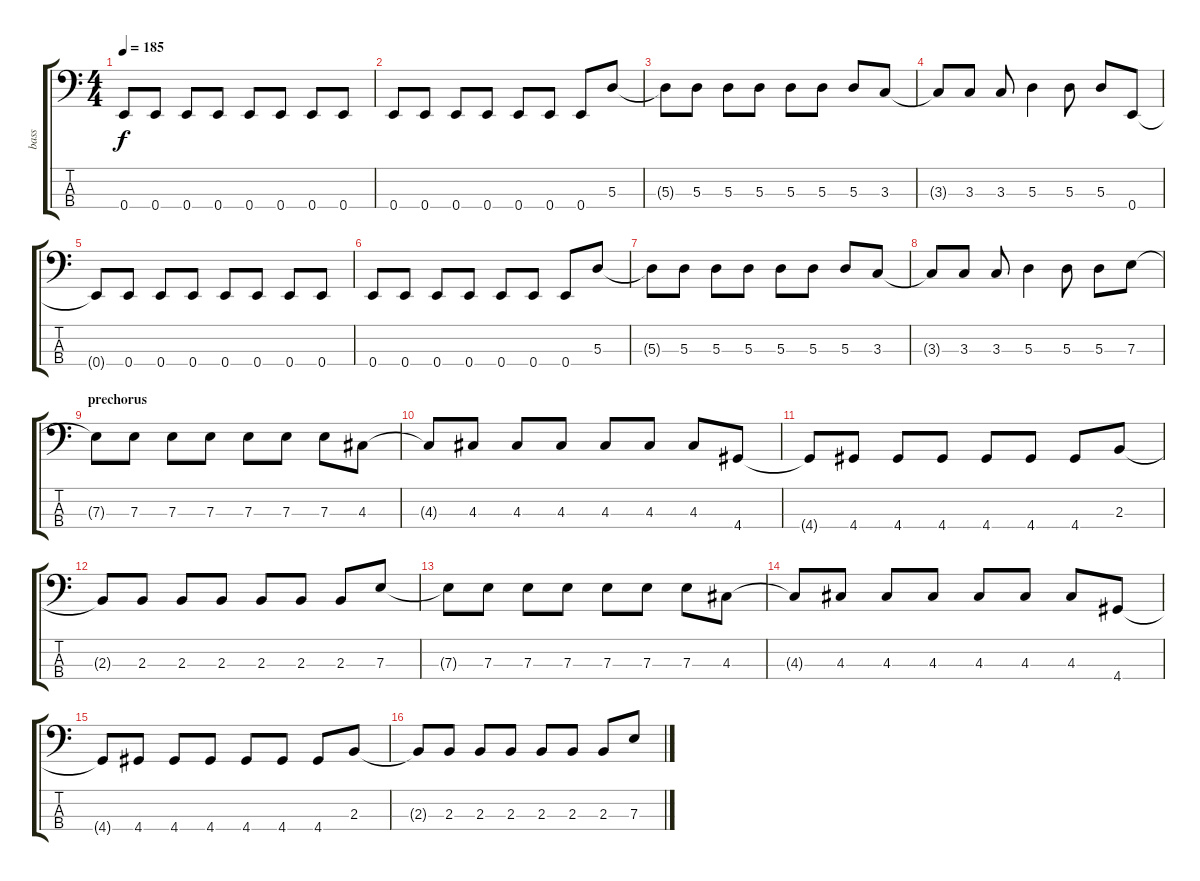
\track ("bass" "bass") {instrument electricbassfinger}
\staff {score tabs}
\tuning (G2 D2 A1 E1) {hide}
\ts (4 4)
\tempo 185
\clef f4
\ks c
0.4{t}.8{dy f} 0.4.8 0.4.8 0.4.8 0.4.8 0.4.8 0.4.8 0.4.8 |
0.4.8 0.4.8 0.4.8 0.4.8 0.4.8 0.4.8 0.4.8 5.3.8 |
5.3{t}.8 5.3.8 5.3.8 5.3.8 5.3.8 5.3.8 5.3.8 3.3.8 |
3.3{t}.8 3.3.8 3.3.8 5.3.4 5.3.8 5.3.8 0.4.8 |
0.4{t}.8 0.4.8 0.4.8 0.4.8 0.4.8 0.4.8 0.4.8 0.4.8 |
0.4.8 0.4.8 0.4.8 0.4.8 0.4.8 0.4.8 0.4.8 5.3.8 |
5.3{t}.8 5.3.8 5.3.8 5.3.8 5.3.8 5.3.8 5.3.8 3.3.8 |
3.3{t}.8 3.3.8 3.3.8 5.3.4 5.3.8 5.3.8 7.3.8 |
\section ("" "prechorus")
7.3{t}.8 7.3.8 7.3.8 7.3.8 7.3.8 7.3.8 7.3.8 4.3.8 |
4.3{t}.8 4.3.8 4.3.8 4.3.8 4.3.8 4.3.8 4.3.8 4.4.8 |
4.4{t}.8 4.4.8 4.4.8 4.4.8 4.4.8 4.4.8 4.4.8 2.3.8 |
2.3{t}.8 2.3.8 2.3.8 2.3.8 2.3.8 2.3.8 2.3.8 7.3.8 |
7.3{t}.8 7.3.8 7.3.8 7.3.8 7.3.8 7.3.8 7.3.8 4.3.8 |
4.3{t}.8 4.3.8 4.3.8 4.3.8 4.3.8 4.3.8 4.3.8 4.4.8 |
4.4{t}.8 4.4.8 4.4.8 4.4.8 4.4.8 4.4.8 4.4.8 2.3.8 |
2.3{t}.8 2.3.8 2.3.8 2.3.8 2.3.8 2.3.8 2.3.8 7.3.8
